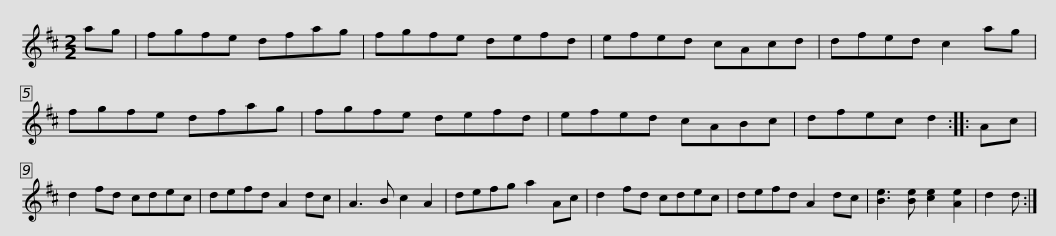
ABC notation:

X:1
L:1/8
M:2/2
I:linebreak $
K:D
V:1 treble
V:1
 ag | fgfe dfag | fgfe defd | efed cAcd | dfed c2 ag | %5
 fgfe dfag |$ fgfe defd | efed cABc | dfec d2 :: Ac | %10
 d2 fd cdec | defd A2 dc | A3 B c2 A2 |$ defg a2 Ac | d2 fd cdec | %15
 defd A2 dc | [Be]3 [Be] [ce]2 [Ae]2 | d2 d :| %18
